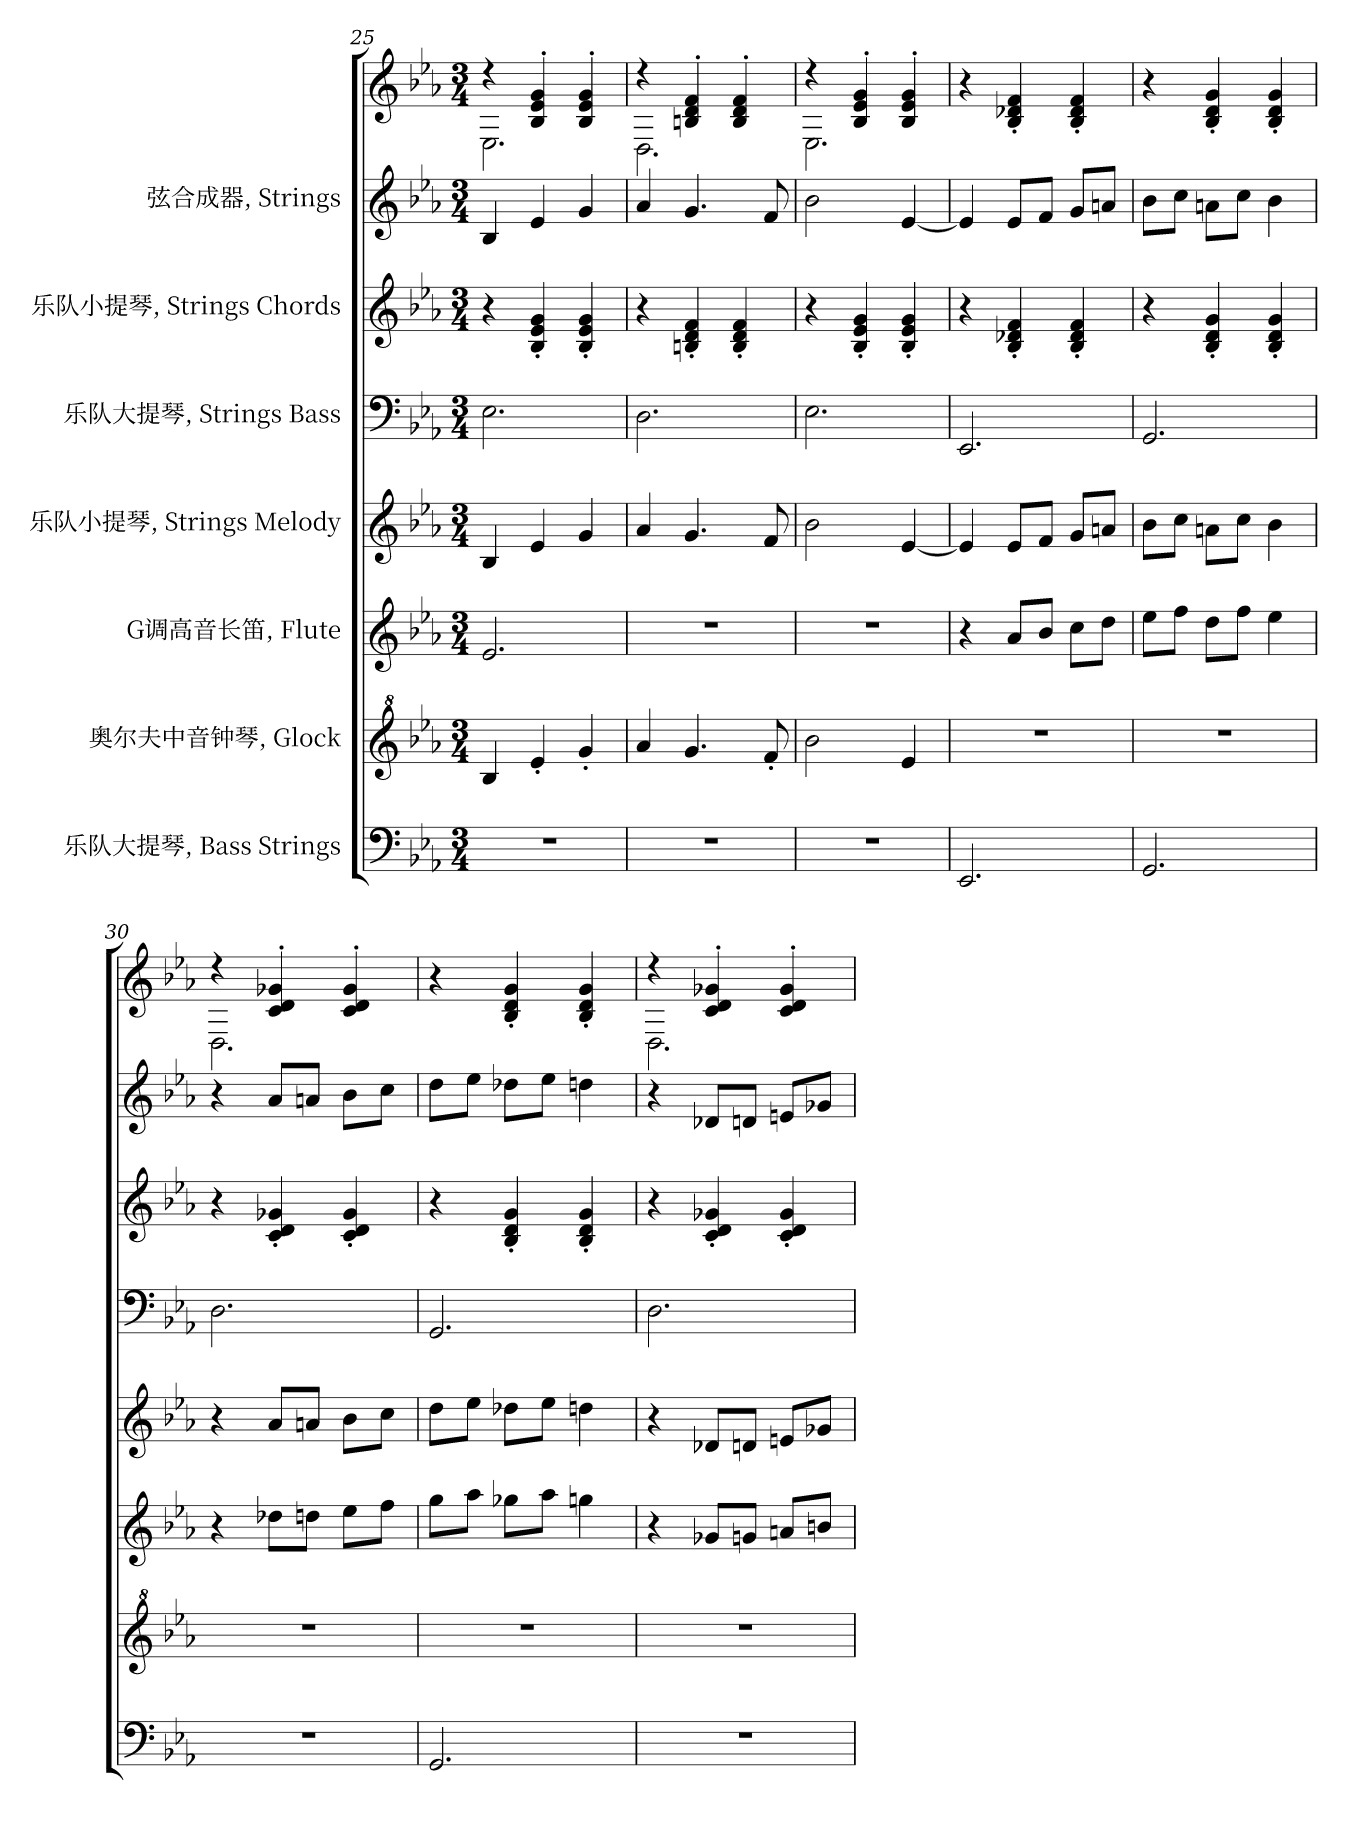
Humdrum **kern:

**kern	**kern	**kern	**kern	**kern	**kern	**kern	**kern
*part7	*part6	*part5	*part4	*part3	*part2	*part1	*part1
*staff8	*staff7	*staff6	*staff5	*staff4	*staff3	*staff2	*staff1
*I"乐队大提琴, Bass Strings	*I"奥尔夫中音钟琴, Glock	*I"G调高音长笛, Flute	*I"乐队小提琴, Strings Melody	*I"乐队大提琴, Strings Bass	*I"乐队小提琴, Strings Chords	*I"弦合成器, Strings	*
*clefF4	*clefG^2	*clefG2	*clefG2	*clefF4	*clefG2	*clefG2	*clefG2
*	*	*ITrd-4c-7	*	*	*	*	*
*k[b-e-a-]	*k[b-e-a-]	*k[b-e-]	*k[b-e-a-]	*k[b-e-a-]	*k[b-e-a-]	*k[b-e-a-]	*k[b-e-a-]
*M3/4	*M3/4	*M3/4	*M3/4	*M3/4	*M3/4	*M3/4	*M3/4
=25	=25	=25	=25	=25	=25	=25	=25
*	*	*	*	*	*	*	*^
2.r	4b-/	2.b-/	4B-/	2.E-\	4r	4B-/	4r	2.E-\
.	4ee-'/	.	4e-/	.	4B-/' 4e-/' 4g/'	4e-/	4B-/' 4e-/' 4g/'	.
.	4gg'/	.	4g/	.	4B-/' 4e-/' 4g/'	4g/	4B-/' 4e-/' 4g/'	.
=26	=26	=26	=26	=26	=26	=26	=26	=26
2.r	4aa-/	2.r	4a-/	2.D\	4r	4a-/	4r	2.D\
.	4.gg/	.	4.g/	.	4Bn/' 4d/' 4f/'	4.g/	4Bn/' 4d/' 4f/'	.
.	.	.	.	.	4B/' 4d/' 4f/'	.	4B/' 4d/' 4f/'	.
.	8ff'/	.	8f/	.	.	8f/	.	.
=27	=27	=27	=27	=27	=27	=27	=27	=27
2.r	2bb-\	2.r	2b-\	2.E-\	4r	2b-\	4r	2.E-\
.	.	.	.	.	4B-/' 4e-/' 4g/'	.	4B-/' 4e-/' 4g/'	.
.	4ee-/	.	[4e-/	.	4B-/' 4e-/' 4g/'	[4e-/	4B-/' 4e-/' 4g/'	.
*	*	*	*	*	*	*	*v	*v
!!LO:PB:g=z
=28	=28	=28	=28	=28	=28	=28	=28
2.EE-/	2.r	4r	4e-/]	2.EE-/	4r	4e-/]	4r
.	.	8ee-/L	8e-/L	.	4B-/' 4d-X/' 4f/'	8e-/L	4B-/' 4d-X/' 4f/'
.	.	8ff/J	8f/J	.	.	8f/J	.
.	.	8gg\L	8g/L	.	4B-/' 4d-/' 4f/'	8g/L	4B-/' 4d-/' 4f/'
.	.	8aa\J	8an/J	.	.	8an/J	.
=29	=29	=29	=29	=29	=29	=29	=29
2.GG/	2.r	8bb-\L	8b-\L	2.GG/	4r	8b-\L	4r
.	.	8ccc\J	8cc\J	.	.	8cc\J	.
.	.	8aa\L	8an\L	.	4B-/' 4d/' 4g/'	8an\L	4B-/' 4d/' 4g/'
.	.	8ccc\J	8cc\J	.	.	8cc\J	.
.	.	4bb-\	4b-\	.	4B-/' 4d/' 4g/'	4b-\	4B-/' 4d/' 4g/'
=30	=30	=30	=30	=30	=30	=30	=30
*	*	*	*	*	*	*	*^
2.r	2.r	4r	4r	2.D\	4r	4r	4r	2.D\
.	.	8aa-X\L	8a-/L	.	4c/' 4d/' 4g-X/'	8a-/L	4c/' 4d/' 4g-X/'	.
.	.	8aan\J	8an/J	.	.	8an/J	.	.
.	.	8bb-\L	8b-\L	.	4c/' 4d/' 4g-/'	8b-\L	4c/' 4d/' 4g-/'	.
.	.	8ccc\J	8cc\J	.	.	8cc\J	.	.
*	*	*	*	*	*	*	*v	*v
=31	=31	=31	=31	=31	=31	=31	=31
2.GG/	2.r	8ddd\L	8dd\L	2.GG/	4r	8dd\L	4r
.	.	8eee-\J	8ee-\J	.	.	8ee-\J	.
.	.	8ddd-X\L	8dd-X\L	.	4B-/' 4d/' 4g/'	8dd-X\L	4B-/' 4d/' 4g/'
.	.	8eee-\J	8ee-\J	.	.	8ee-\J	.
.	.	4dddn\	4ddn\	.	4B-/' 4d/' 4g/'	4ddn\	4B-/' 4d/' 4g/'
=32	=32	=32	=32	=32	=32	=32	=32
*	*	*	*	*	*	*	*^
2.r	2.r	4r	4r	2.D\	4r	4r	4r	2.D\
.	.	8dd-X/L	8d-X/L	.	4c/' 4d/' 4g-X/'	8d-X/L	4c/' 4d/' 4g-X/'	.
.	.	8ddn/J	8dn/J	.	.	8dn/J	.	.
.	.	8een/L	8en/L	.	4c/' 4d/' 4g-/'	8en/L	4c/' 4d/' 4g-/'	.
.	.	8ff#X/J	8g-X/J	.	.	8g-X/J	.	.
*	*	*	*	*	*	*	*v	*v
=	=	=	=	=	=	=	=
*-	*-	*-	*-	*-	*-	*-	*-
